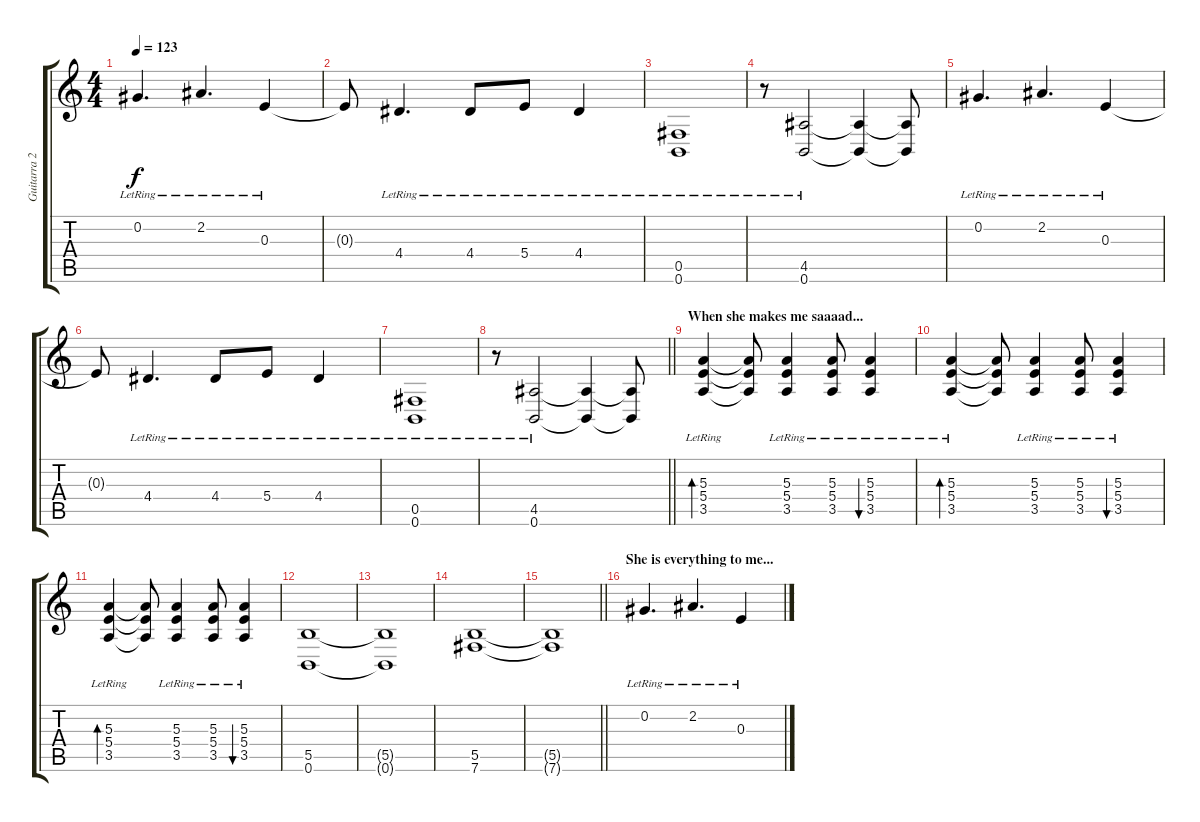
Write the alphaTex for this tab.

\track ("Guitarra 2" "Guitarra 2") {instrument acousticguitarsteel}
\staff {score tabs}
\tuning (Db4 Ab3 E3 B2 Gb2 B1) {hide}
\ts (4 4)
\tempo 123
\clef g2
\ks c
0.2{lr}.4{d dy f} 2.2{lr}.4{d} 0.3{lr}.4 |
0.3{t}.8 4.4{lr}.4{d} 4.4{lr}.8 5.4{lr}.8 4.4{lr}.4 |
(0.5{lr} 0.6{lr}).1 |
r.8 (4.5{lr} 0.6{lr}).2 (4.5{t} 0.6{t}).4 (4.5{t} 0.6{t}).8 |
0.2{lr}.4{d} 2.2{lr}.4{d} 0.3{lr}.4 |
0.3{t}.8 4.4{lr}.4{d} 4.4{lr}.8 5.4{lr}.8 4.4{lr}.4 |
(0.5{lr} 0.6{lr}).1 |
\barLineRight lightlight
r.8 (4.5{lr} 0.6{lr}).2 (4.5{t} 0.6{t}).4 (4.5{t} 0.6{t}).8 |
\section ("" "When she makes me saaaad...")
(5.3{lr} 5.4{lr} 3.5{lr}).4{bd 60} (5.3{t} 5.4{t} 3.5{t}).8 (5.3{lr} 5.4{lr} 3.5{lr}).4 (5.3{lr} 5.4{lr} 3.5{lr}).8 (5.3{lr} 5.4{lr} 3.5{lr}).4{bu 60} |
(5.3{lr} 5.4{lr} 3.5{lr}).4{bd 60} (5.3{t} 5.4{t} 3.5{t}).8 (5.3{lr} 5.4{lr} 3.5{lr}).4 (5.3{lr} 5.4{lr} 3.5{lr}).8 (5.3{lr} 5.4{lr} 3.5{lr}).4{bu 60} |
(5.3{lr} 5.4{lr} 3.5{lr}).4{bd 60} (5.3{t} 5.4{t} 3.5{t}).8 (5.3{lr} 5.4{lr} 3.5{lr}).4 (5.3{lr} 5.4{lr} 3.5{lr}).8 (5.3{lr} 5.4{lr} 3.5{lr}).4{bu 60} |
(5.5 0.6).1 |
(5.5{t} 0.6{t}).1 |
(5.5 7.6).1 |
\barLineRight lightlight
(5.5{t} 7.6{t}).1 |
\section ("" "She is everything to me...")
0.2{lr}.4{d} 2.2{lr}.4{d} 0.3{lr}.4
